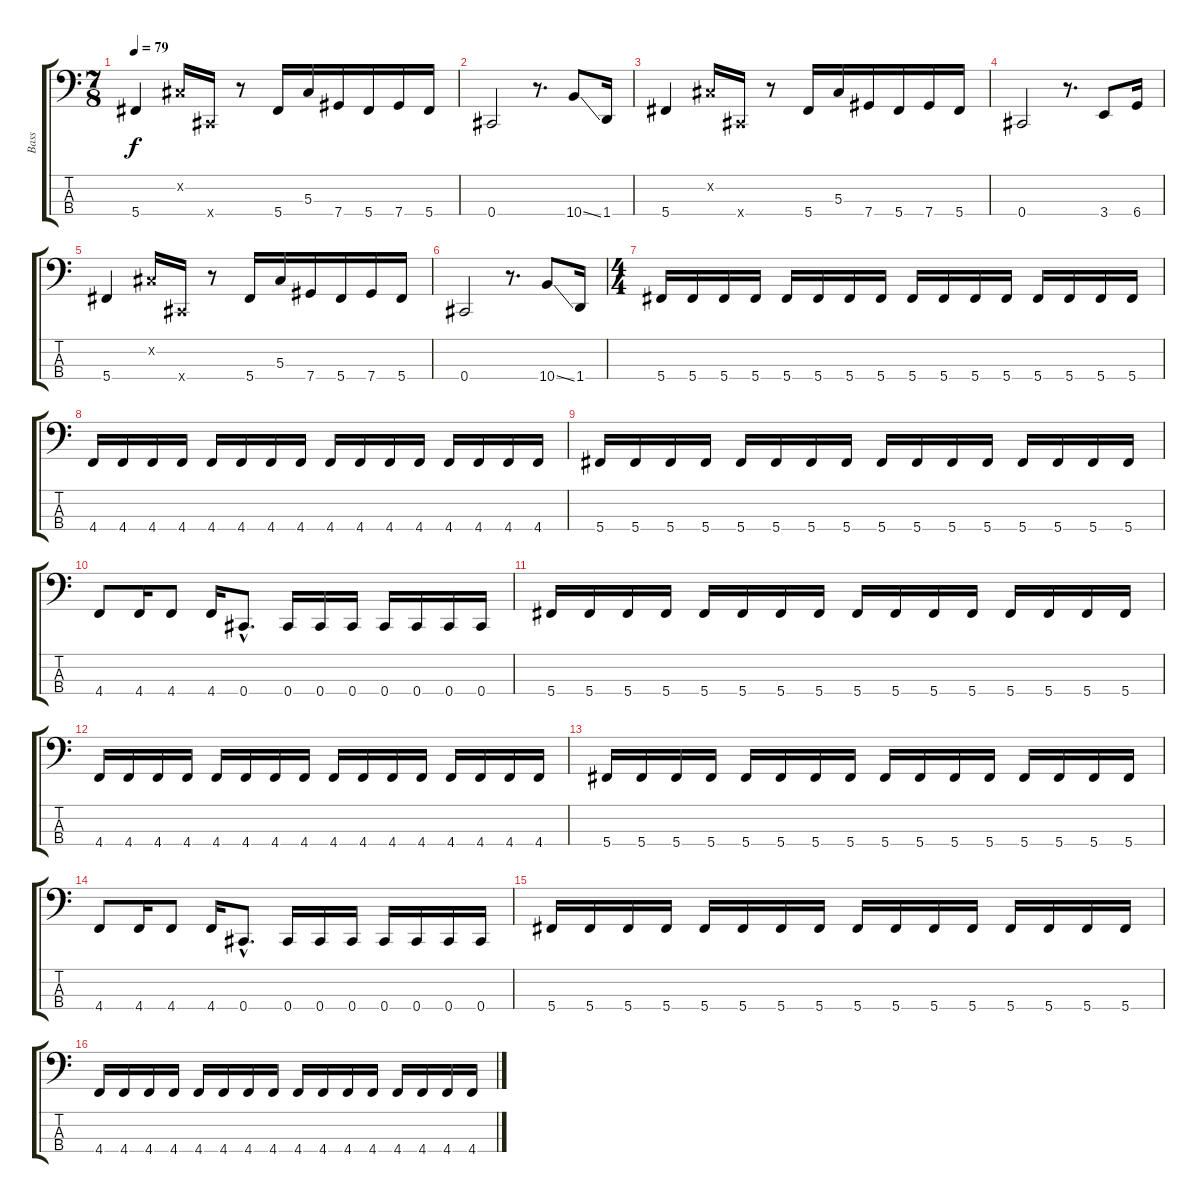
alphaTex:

\track ("Bass" "Bass") {instrument electricbassfinger}
\staff {score tabs}
\tuning (Gb2 Db2 Ab1 Db1) {hide}
\ts (7 8)
\tempo 79
\clef f4
\ks c
5.4.4{dy f} 0.2{x}.16{instrument slapbass1} 0.4{x}.16 r.8{instrument electricbassfinger} 5.4.16 5.3.16 7.4.16 5.4.16 7.4.16 5.4.16 |
0.4.2 r.8{d} 10.4{ss}.8 1.4.16 |
5.4.4 0.2{x}.16{instrument slapbass1} 0.4{x}.16 r.8{instrument electricbassfinger} 5.4.16 5.3.16 7.4.16 5.4.16 7.4.16 5.4.16 |
0.4.2 r.8{d} 3.4.8 6.4.16 |
5.4.4 0.2{x}.16{instrument slapbass1} 0.4{x}.16 r.8{instrument electricbassfinger} 5.4.16 5.3.16 7.4.16 5.4.16 7.4.16 5.4.16 |
0.4.2 r.8{d} 10.4{ss}.8 1.4.16 |
\ts (4 4)
5.4.16 5.4.16 5.4.16 5.4.16 5.4.16 5.4.16 5.4.16 5.4.16 5.4.16 5.4.16 5.4.16 5.4.16 5.4.16 5.4.16 5.4.16 5.4.16 |
4.4.16 4.4.16 4.4.16 4.4.16 4.4.16 4.4.16 4.4.16 4.4.16 4.4.16 4.4.16 4.4.16 4.4.16 4.4.16 4.4.16 4.4.16 4.4.16 |
5.4.16 5.4.16 5.4.16 5.4.16 5.4.16 5.4.16 5.4.16 5.4.16 5.4.16 5.4.16 5.4.16 5.4.16 5.4.16 5.4.16 5.4.16 5.4.16 |
4.4.8 4.4.16 4.4.8 4.4.16 0.4{hac}.8{d} 0.4.16 0.4.16 0.4.16 0.4.16 0.4.16 0.4.16 0.4.16 |
5.4.16 5.4.16 5.4.16 5.4.16 5.4.16 5.4.16 5.4.16 5.4.16 5.4.16 5.4.16 5.4.16 5.4.16 5.4.16 5.4.16 5.4.16 5.4.16 |
4.4.16 4.4.16 4.4.16 4.4.16 4.4.16 4.4.16 4.4.16 4.4.16 4.4.16 4.4.16 4.4.16 4.4.16 4.4.16 4.4.16 4.4.16 4.4.16 |
5.4.16 5.4.16 5.4.16 5.4.16 5.4.16 5.4.16 5.4.16 5.4.16 5.4.16 5.4.16 5.4.16 5.4.16 5.4.16 5.4.16 5.4.16 5.4.16 |
4.4.8 4.4.16 4.4.8 4.4.16 0.4{hac}.8{d} 0.4.16 0.4.16 0.4.16 0.4.16 0.4.16 0.4.16 0.4.16 |
5.4.16 5.4.16 5.4.16 5.4.16 5.4.16 5.4.16 5.4.16 5.4.16 5.4.16 5.4.16 5.4.16 5.4.16 5.4.16 5.4.16 5.4.16 5.4.16 |
4.4.16 4.4.16 4.4.16 4.4.16 4.4.16 4.4.16 4.4.16 4.4.16 4.4.16 4.4.16 4.4.16 4.4.16 4.4.16 4.4.16 4.4.16 4.4.16
